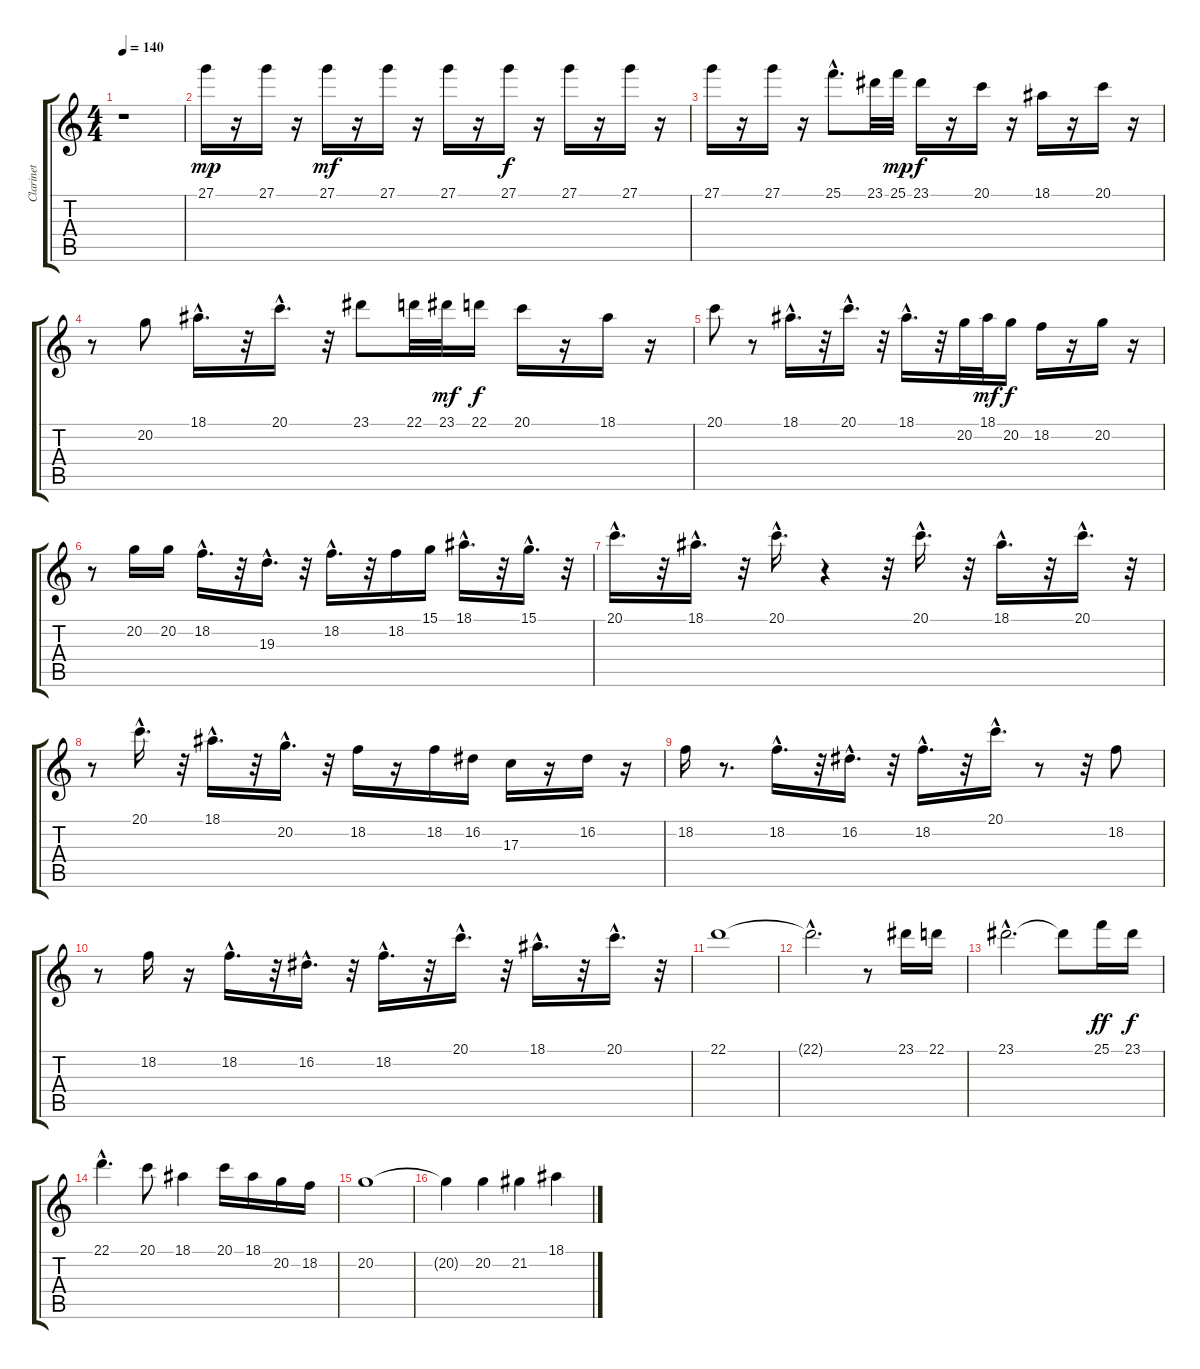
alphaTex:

\track ("Clarinet" "Clarinet") {instrument clarinet}
\staff {score tabs}
\tuning (E4 B3 G3 D3 A2 E2) {hide}
\ts (4 4)
\tempo 140
\clef g2
\ks c
r.1{dy f} |
27.1.16{dy mp} r.16 27.1.16 r.16 27.1.16{dy mf} r.16 27.1.16 r.16 27.1.16 r.16 27.1.16{dy f} r.16 27.1.16 r.16 27.1.16 r.16 |
27.1.16 r.16 27.1.16 r.16 25.1{hac}.8{d} 23.1.32 25.1.32{dy mp} 23.1.16{dy f} r.16 20.1.16 r.16 18.1.16 r.16 20.1.16 r.16 |
r.8 20.2.8 18.1{hac}.16{d} r.32 20.1{hac}.16{d} r.32 23.1.8 22.1.32 23.1.32{dy mf} 22.1.16{dy f} 20.1.16 r.16 18.1.16 r.16 |
20.1.8 r.8 18.1{hac}.16{d} r.32 20.1{hac}.16{d} r.32 18.1{hac}.16{d} r.32 20.2.32 18.1.32{dy mf} 20.2.16{dy f} 18.2.16 r.16 20.2.16 r.16 |
r.8 20.2.16 20.2.16 18.2{hac}.16{d} r.32 19.3{hac}.16{d} r.32 18.2{hac}.16{d} r.32 18.2.16 15.1.16 18.1{hac}.16{d} r.32 15.1{hac}.16{d} r.32 |
20.1{hac}.16{d} r.32 18.1{hac}.16{d} r.32 20.1{hac}.16{d} r.4 r.32 20.1{hac}.16{d} r.32 18.1{hac}.16{d} r.32 20.1{hac}.16{d} r.32 |
r.8 20.1{hac}.16{d} r.32 18.1{hac}.16{d} r.32 20.2{hac}.16{d} r.32 18.2.16 r.16 18.2.16 16.2.16 17.3.16 r.16 16.2.16 r.16 |
18.2.16 r.8{d} 18.2{hac}.16{d} r.32 16.2{hac}.16{d} r.32 18.2{hac}.16{d} r.32 20.1{hac}.16{d} r.8 r.32 18.2.8 |
r.8 18.2.16 r.16 18.2{hac}.16{d} r.32 16.2{hac}.16{d} r.32 18.2{hac}.16{d} r.32 20.1{hac}.16{d} r.32 18.1{hac}.16{d} r.32 20.1{hac}.16{d} r.32 |
22.1.1 |
22.1{hac t}.2{d} r.8 23.1.16 22.1.16 |
23.1{hac}.2{d} 23.1{t}.8 25.1.16{dy ff} 23.1.16{dy f} |
22.1{hac}.4{d} 20.1.8 18.1.4 20.1.16 18.1.16 20.2.16 18.2.16 |
20.2.1 |
20.2{t}.4 20.2.4 21.2.4 18.1.4
